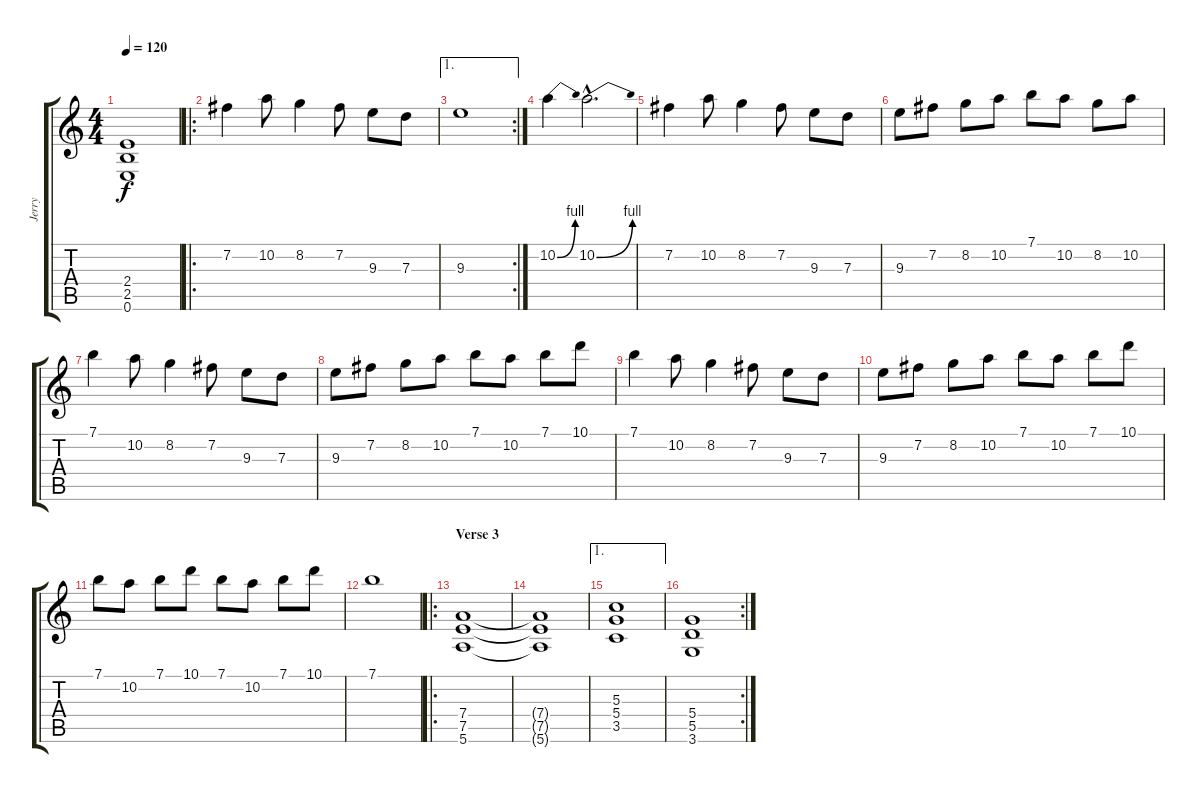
\track ("Jerry" "Jerry") {instrument distortionguitar}
\staff {score tabs}
\tuning (E4 B3 G3 D3 A2 E2) {hide}
\ts (4 4)
\tempo 120
\clef g2
\ks c
(2.4{t} 2.5{t} 0.6{t}).1{dy f} |
\ro
7.2.4{volume 16 balance 16} 10.2.8 8.2.4 7.2.8 9.3.8 7.3.8 |
\ae 1
\rc 2
9.3.1 |
10.2{be (bend 0 0 60 4)}.4 10.2{be (bend 0 0 60 4) hac}.2{d} |
7.2.4 10.2.8 8.2.4 7.2.8 9.3.8 7.3.8 |
9.3.8 7.2.8 8.2.8 10.2.8 7.1.8 10.2.8 8.2.8 10.2.8 |
7.1.4 10.2.8 8.2.4 7.2.8 9.3.8 7.3.8 |
9.3.8 7.2.8 8.2.8 10.2.8 7.1.8 10.2.8 7.1.8 10.1.8 |
7.1.4 10.2.8 8.2.4 7.2.8 9.3.8 7.3.8 |
9.3.8 7.2.8 8.2.8 10.2.8 7.1.8 10.2.8 7.1.8 10.1.8 |
7.1.8 10.2.8 7.1.8 10.1.8 7.1.8 10.2.8 7.1.8 10.1.8 |
7.1.1 |
\ro
\section ("" "Verse 3")
(7.4 7.5 5.6).1{balance 16 instrument distortionguitar} |
(7.4{t} 7.5{t} 5.6{t}).1 |
\ae 1
(5.3 5.4 3.5).1{balance 16 instrument distortionguitar} |
\rc 2
(5.4 5.5 3.6).1
